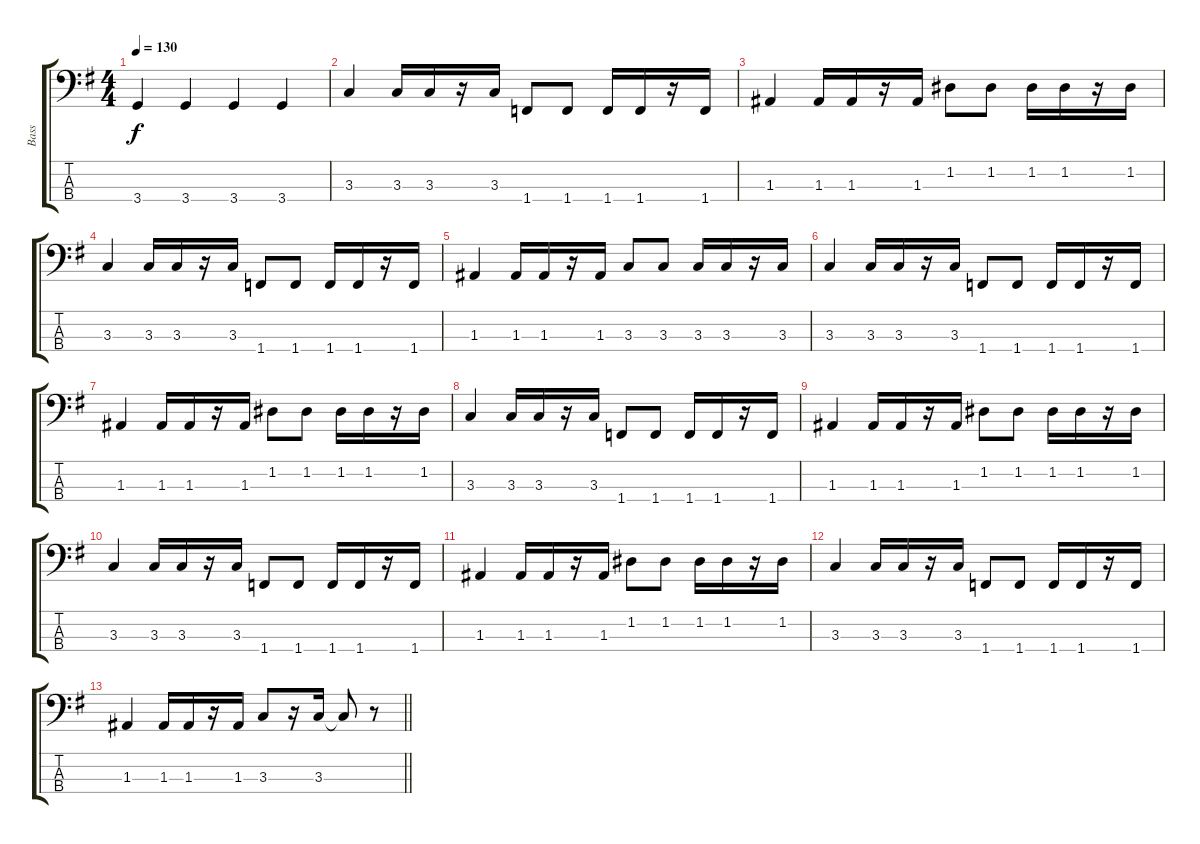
\track ("Bass" "Bass") {instrument electricbassfinger}
\staff {score tabs}
\tuning (G2 D2 A1 E1) {hide}
\ts (4 4)
\tempo 130
\clef f4
\ks eminor
3.4.4{dy f} 3.4.4 3.4.4 3.4.4 |
3.3.4 3.3.16 3.3.16 r.16 3.3.16 1.4.8 1.4.8 1.4.16 1.4.16 r.16 1.4.16 |
1.3.4 1.3.16 1.3.16 r.16 1.3.16 1.2.8 1.2.8 1.2.16 1.2.16 r.16 1.2.16 |
3.3.4 3.3.16 3.3.16 r.16 3.3.16 1.4.8 1.4.8 1.4.16 1.4.16 r.16 1.4.16 |
1.3.4 1.3.16 1.3.16 r.16 1.3.16 3.3.8 3.3.8 3.3.16 3.3.16 r.16 3.3.16 |
3.3.4 3.3.16 3.3.16 r.16 3.3.16 1.4.8 1.4.8 1.4.16 1.4.16 r.16 1.4.16 |
1.3.4 1.3.16 1.3.16 r.16 1.3.16 1.2.8 1.2.8 1.2.16 1.2.16 r.16 1.2.16 |
3.3.4 3.3.16 3.3.16 r.16 3.3.16 1.4.8 1.4.8 1.4.16 1.4.16 r.16 1.4.16 |
1.3.4 1.3.16 1.3.16 r.16 1.3.16 1.2.8 1.2.8 1.2.16 1.2.16 r.16 1.2.16 |
3.3.4 3.3.16 3.3.16 r.16 3.3.16 1.4.8 1.4.8 1.4.16 1.4.16 r.16 1.4.16 |
1.3.4 1.3.16 1.3.16 r.16 1.3.16 1.2.8 1.2.8 1.2.16 1.2.16 r.16 1.2.16 |
3.3.4 3.3.16 3.3.16 r.16 3.3.16 1.4.8 1.4.8 1.4.16 1.4.16 r.16 1.4.16 |
\barLineRight lightlight
1.3.4 1.3.16 1.3.16 r.16 1.3.16 3.3.8 r.16 3.3.16 3.3{t}.8 r.8
